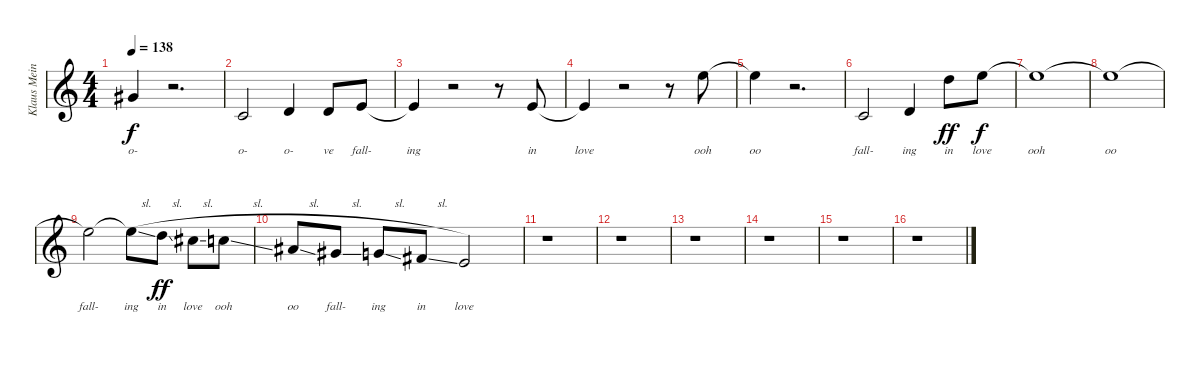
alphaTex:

\track ("Klaus Meine Vocals" "Klaus Mein") {instrument lead2sawtooth}
\staff {score}
\tuning (E4 B3 G3 D3 A2 E2) {hide}
\ts (4 4)
\tempo 138
\clef g2
\ks c
4.1{t}.4{lyrics (0 "o-") lyrics (1 "") lyrics (2 "") lyrics (3 "") lyrics (4 "") dy f} r.2{d} |
1.2.2{lyrics (0 "o-") lyrics (1 "") lyrics (2 "") lyrics (3 "") lyrics (4 "")} 3.2.4{lyrics (0 "o-") lyrics (1 "") lyrics (2 "") lyrics (3 "") lyrics (4 "")} 3.2.8{lyrics (0 "ve") lyrics (1 "") lyrics (2 "") lyrics (3 "") lyrics (4 "")} 0.1.8{lyrics (0 "fall-") lyrics (1 "") lyrics (2 "") lyrics (3 "") lyrics (4 "")} |
0.1{t}.4{lyrics (0 "ing") lyrics (1 "") lyrics (2 "") lyrics (3 "") lyrics (4 "")} r.2 r.8 0.1.8{lyrics (0 "in") lyrics (1 "") lyrics (2 "") lyrics (3 "") lyrics (4 "")} |
0.1{t}.4{lyrics (0 "love") lyrics (1 "") lyrics (2 "") lyrics (3 "") lyrics (4 "")} r.2 r.8 12.1.8{lyrics (0 "ooh") lyrics (1 "") lyrics (2 "") lyrics (3 "") lyrics (4 "")} |
12.1{t}.4{lyrics (0 "oo") lyrics (1 "") lyrics (2 "") lyrics (3 "") lyrics (4 "")} r.2{d} |
1.2.2{lyrics (0 "fall-") lyrics (1 "") lyrics (2 "") lyrics (3 "") lyrics (4 "")} 3.2.4{lyrics (0 "ing") lyrics (1 "") lyrics (2 "") lyrics (3 "") lyrics (4 "")} 10.1.8{lyrics (0 "in") lyrics (1 "") lyrics (2 "") lyrics (3 "") lyrics (4 "") dy ff} 12.1.8{lyrics (0 "love") lyrics (1 "") lyrics (2 "") lyrics (3 "") lyrics (4 "") dy f} |
12.1{t}.1{lyrics (0 "ooh") lyrics (1 "") lyrics (2 "") lyrics (3 "") lyrics (4 "")} |
12.1{t}.1{lyrics (0 "oo") lyrics (1 "") lyrics (2 "") lyrics (3 "") lyrics (4 "")} |
12.1{t}.2{lyrics (0 "fall-") lyrics (1 "") lyrics (2 "") lyrics (3 "") lyrics (4 "")} 12.1{sl t}.8{lyrics (0 "ing") lyrics (1 "") lyrics (2 "") lyrics (3 "") lyrics (4 "")} 10.1{sl}.8{lyrics (0 "in") lyrics (1 "") lyrics (2 "") lyrics (3 "") lyrics (4 "") dy ff} 9.1{sl}.8{lyrics (0 "love") lyrics (1 "") lyrics (2 "") lyrics (3 "") lyrics (4 "")} 8.1{sl}.8{lyrics (0 "ooh") lyrics (1 "") lyrics (2 "") lyrics (3 "") lyrics (4 "")} |
6.1{sl}.8{lyrics (0 "oo") lyrics (1 "") lyrics (2 "") lyrics (3 "") lyrics (4 "")} 4.1{sl}.8{lyrics (0 "fall-") lyrics (1 "") lyrics (2 "") lyrics (3 "") lyrics (4 "")} 3.1{sl}.8{lyrics (0 "ing") lyrics (1 "") lyrics (2 "") lyrics (3 "") lyrics (4 "")} 2.1{sl}.8{lyrics (0 "in") lyrics (1 "") lyrics (2 "") lyrics (3 "") lyrics (4 "")} 0.1.2{lyrics (0 "love") lyrics (1 "") lyrics (2 "") lyrics (3 "") lyrics (4 "")} |
r.1 |
r.1 |
r.1 |
r.1 |
r.1 |
r.1
